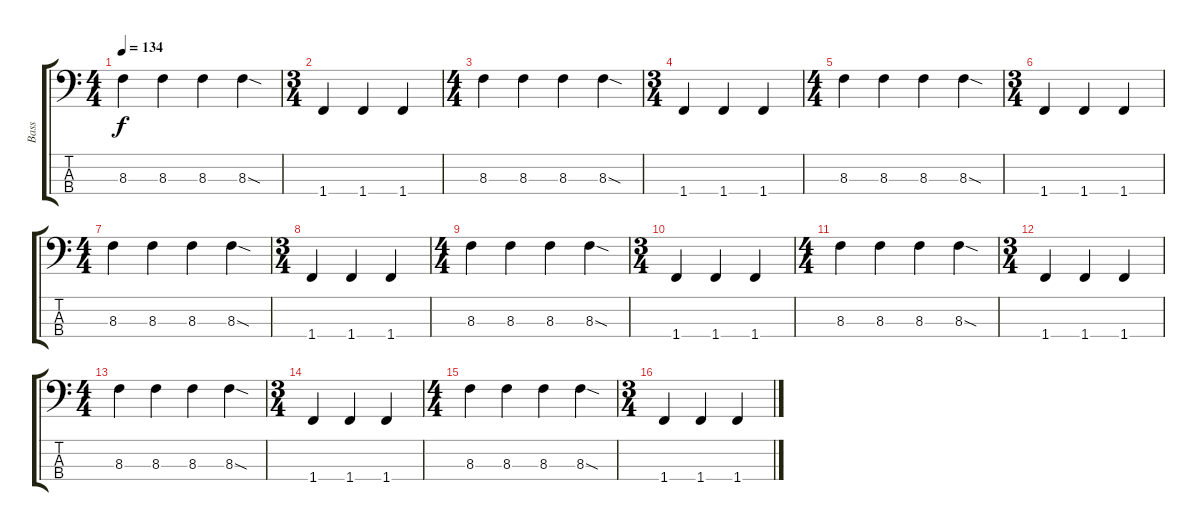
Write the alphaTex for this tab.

\track ("Bass" "Bass") {instrument electricbassfinger}
\staff {score tabs}
\tuning (G2 D2 A1 E1) {hide}
\ts (4 4)
\tempo 134
\clef f4
\ks c
8.3.4{dy f} 8.3.4 8.3.4 8.3{sod}.4 |
\ts (3 4)
1.4.4 1.4.4 1.4.4 |
\ts (4 4)
8.3.4 8.3.4 8.3.4 8.3{sod}.4 |
\ts (3 4)
1.4.4 1.4.4 1.4.4 |
\ts (4 4)
8.3.4 8.3.4 8.3.4 8.3{sod}.4 |
\ts (3 4)
1.4.4 1.4.4 1.4.4 |
\ts (4 4)
8.3.4{volume 6} 8.3.4 8.3.4 8.3{sod}.4 |
\ts (3 4)
1.4.4 1.4.4 1.4.4 |
\ts (4 4)
8.3.4 8.3.4 8.3.4 8.3{sod}.4 |
\ts (3 4)
1.4.4 1.4.4 1.4.4 |
\ts (4 4)
8.3.4{volume 3} 8.3.4 8.3.4 8.3{sod}.4 |
\ts (3 4)
1.4.4 1.4.4 1.4.4 |
\ts (4 4)
8.3.4 8.3.4 8.3.4 8.3{sod}.4 |
\ts (3 4)
1.4.4 1.4.4 1.4.4 |
\ts (4 4)
8.3.4 8.3.4 8.3.4 8.3{sod}.4 |
\ts (3 4)
1.4.4 1.4.4 1.4.4
